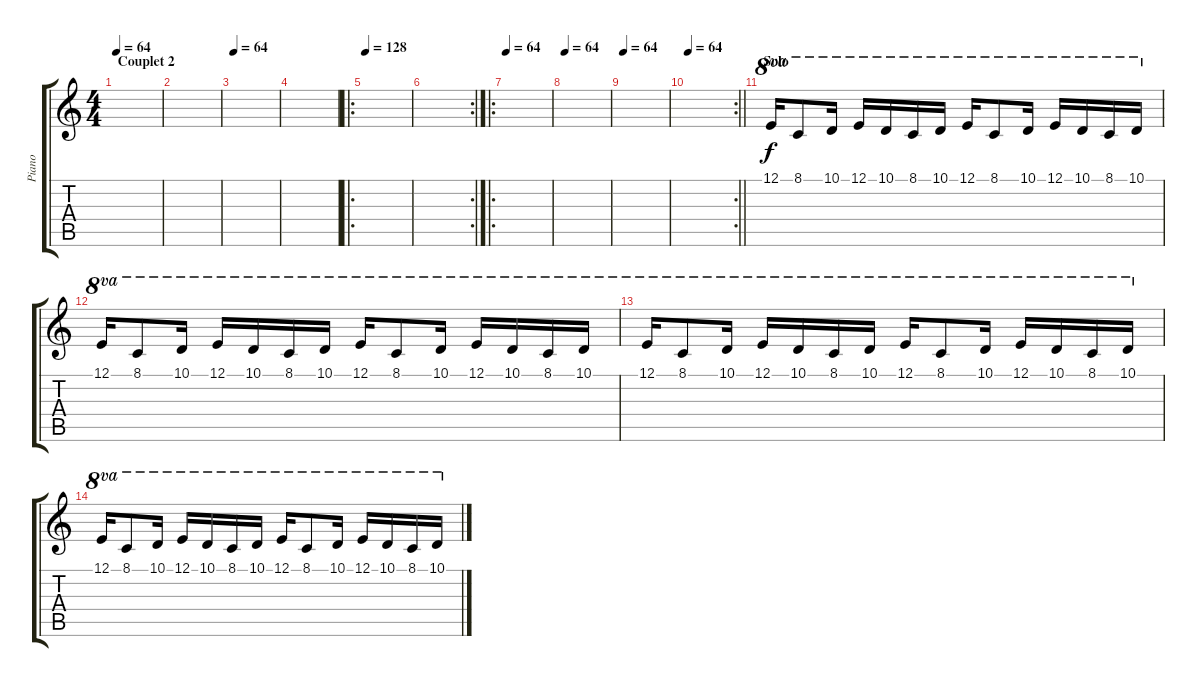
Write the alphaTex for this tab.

\track ("Piano" "Piano") {instrument acousticgrandpiano}
\staff {score tabs}
\tuning (E4 B3 G3 D3 A2 E2) {hide}
\ts (4 4)
\section ("" "Couplet 2")
\tempo 64
\clef g2
\ks c
|
|
\tempo 64
|
|
\ro
\tempo 128
|
\rc 2
|
\ro
\tempo 64
|
\tempo 64
|
\tempo 64
|
\rc 2
\tempo 64
\barLineRight lightlight
|
\section ("" "Solo")
12.1.16{ot 8va} 8.1.8{ot 8va} 10.1.16{ot 8va} 12.1.16{ot 8va} 10.1.16{ot 8va} 8.1.16{ot 8va} 10.1.16{ot 8va} 12.1.16{ot 8va} 8.1.8{ot 8va} 10.1.16{ot 8va} 12.1.16{ot 8va} 10.1.16{ot 8va} 8.1.16{ot 8va} 10.1.16{ot 8va} |
12.1.16{ot 8va} 8.1.8{ot 8va} 10.1.16{ot 8va} 12.1.16{ot 8va} 10.1.16{ot 8va} 8.1.16{ot 8va} 10.1.16{ot 8va} 12.1.16{ot 8va} 8.1.8{ot 8va} 10.1.16{ot 8va} 12.1.16{ot 8va} 10.1.16{ot 8va} 8.1.16{ot 8va} 10.1.16{ot 8va} |
12.1.16{ot 8va} 8.1.8{ot 8va} 10.1.16{ot 8va} 12.1.16{ot 8va} 10.1.16{ot 8va} 8.1.16{ot 8va} 10.1.16{ot 8va} 12.1.16{ot 8va} 8.1.8{ot 8va} 10.1.16{ot 8va} 12.1.16{ot 8va} 10.1.16{ot 8va} 8.1.16{ot 8va} 10.1.16{ot 8va} |
12.1.16{ot 8va} 8.1.8{ot 8va} 10.1.16{ot 8va} 12.1.16{ot 8va} 10.1.16{ot 8va} 8.1.16{ot 8va} 10.1.16{ot 8va} 12.1.16{ot 8va} 8.1.8{ot 8va} 10.1.16{ot 8va} 12.1.16{ot 8va} 10.1.16{ot 8va} 8.1.16{ot 8va} 10.1.16{ot 8va}
